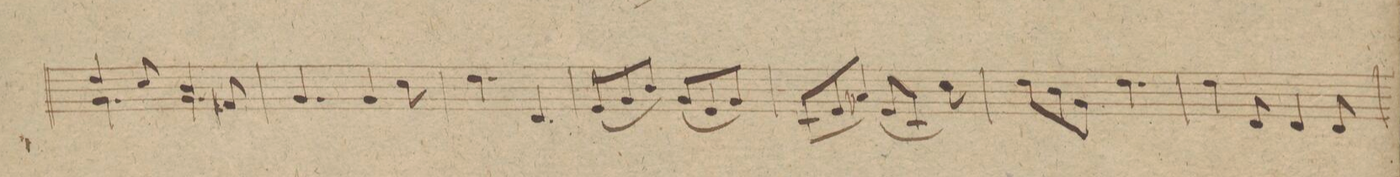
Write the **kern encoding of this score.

**kern	**dynam
*I"Alto Viola	*
*clefC3	*
*k[]	*
*M6/8	*
*^	*
4e/	4.A\	.
8d/	.	.
4c/	4.A\	.
8G#X/	.	.
*v	*v	*
=38	=38
4.A/	.
4A/	.
8d\	.
=39	=39
4.e\	.
4.E/	.
=40	=40
(8F/L	.
8A/	.
8c/J)	.
(8A/L	.
8F/	.
8A/J)	.
=41	=41
(8D/L	.
8F/	.
8B-X/J)	.
(8F/L	.
8D/J	.
8d/)	.
=42	=42
8e\L	.
8c\	.
8A\J	.
4.e\	.
=43	=43
4e\	.
8E/	.
4E/	.
8E/	.
=44	=44
*-	*-
